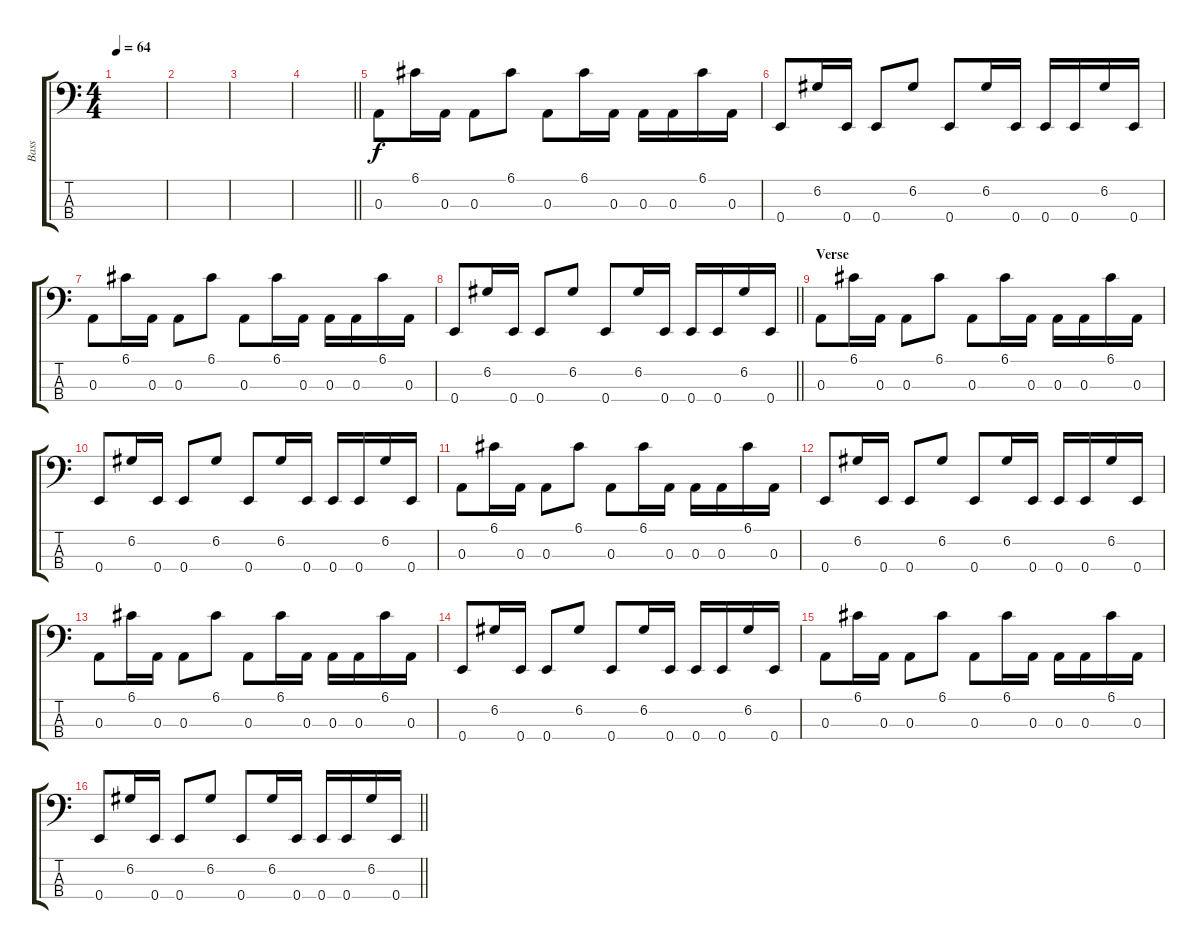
\track ("Bass" "Bass") {instrument electricbassfinger}
\staff {score tabs}
\tuning (G2 D2 A1 E1) {hide}
\ts (4 4)
\tempo 64
\clef f4
\ks c
|
|
|
\barLineRight lightlight
|
0.3.8 6.1.16 0.3.16 0.3.8 6.1.8 0.3.8 6.1.16 0.3.16 0.3.16 0.3.16 6.1.16 0.3.16 |
0.4.8 6.2.16 0.4.16 0.4.8 6.2.8 0.4.8 6.2.16 0.4.16 0.4.16 0.4.16 6.2.16 0.4.16 |
0.3.8 6.1.16 0.3.16 0.3.8 6.1.8 0.3.8 6.1.16 0.3.16 0.3.16 0.3.16 6.1.16 0.3.16 |
\barLineRight lightlight
0.4.8 6.2.16 0.4.16 0.4.8 6.2.8 0.4.8 6.2.16 0.4.16 0.4.16 0.4.16 6.2.16 0.4.16 |
\section ("" "Verse")
0.3.8 6.1.16 0.3.16 0.3.8 6.1.8 0.3.8 6.1.16 0.3.16 0.3.16 0.3.16 6.1.16 0.3.16 |
0.4.8 6.2.16 0.4.16 0.4.8 6.2.8 0.4.8 6.2.16 0.4.16 0.4.16 0.4.16 6.2.16 0.4.16 |
0.3.8 6.1.16 0.3.16 0.3.8 6.1.8 0.3.8 6.1.16 0.3.16 0.3.16 0.3.16 6.1.16 0.3.16 |
0.4.8 6.2.16 0.4.16 0.4.8 6.2.8 0.4.8 6.2.16 0.4.16 0.4.16 0.4.16 6.2.16 0.4.16 |
0.3.8 6.1.16 0.3.16 0.3.8 6.1.8 0.3.8 6.1.16 0.3.16 0.3.16 0.3.16 6.1.16 0.3.16 |
0.4.8 6.2.16 0.4.16 0.4.8 6.2.8 0.4.8 6.2.16 0.4.16 0.4.16 0.4.16 6.2.16 0.4.16 |
0.3.8 6.1.16 0.3.16 0.3.8 6.1.8 0.3.8 6.1.16 0.3.16 0.3.16 0.3.16 6.1.16 0.3.16 |
\barLineRight lightlight
0.4.8 6.2.16 0.4.16 0.4.8 6.2.8 0.4.8 6.2.16 0.4.16 0.4.16 0.4.16 6.2.16 0.4.16
